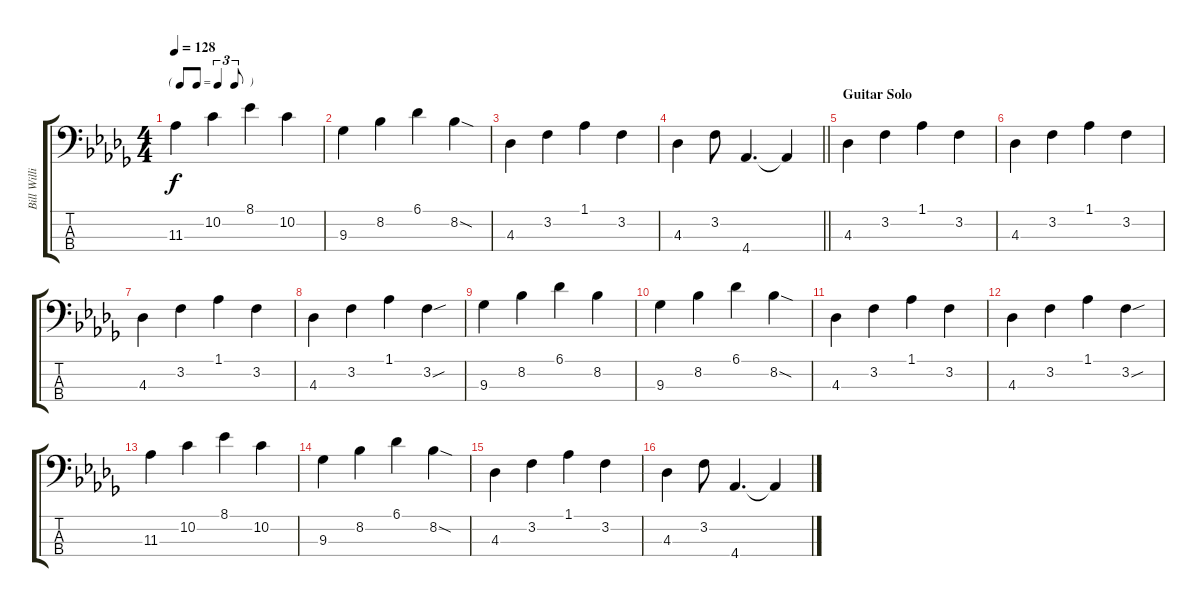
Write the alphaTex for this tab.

\track ("Bill Willis - Bass" "Bill Willi") {instrument electricbassfinger}
\staff {score tabs}
\tuning (G2 D2 A1 E1) {hide}
\ts (4 4)
\tf triplet8th
\tempo 128
\clef f4
\ks db
11.3.4{dy f} 10.2.4 8.1.4 10.2.4 |
9.3.4 8.2.4 6.1.4 8.2{sod}.4 |
4.3.4 3.2.4 1.1.4 3.2.4 |
\barLineRight lightlight
4.3.4 3.2.8 4.4.4{d} 4.4{t}.4 |
\section ("" "Guitar Solo")
4.3.4 3.2.4 1.1.4 3.2.4 |
4.3.4 3.2.4 1.1.4 3.2.4 |
4.3.4 3.2.4 1.1.4 3.2.4 |
4.3.4 3.2.4 1.1.4 3.2{sou}.4 |
9.3.4 8.2.4 6.1.4 8.2.4 |
9.3.4 8.2.4 6.1.4 8.2{sod}.4 |
4.3.4 3.2.4 1.1.4 3.2.4 |
4.3.4 3.2.4 1.1.4 3.2{sou}.4 |
11.3.4 10.2.4 8.1.4 10.2.4 |
9.3.4 8.2.4 6.1.4 8.2{sod}.4 |
4.3.4 3.2.4 1.1.4 3.2.4 |
4.3.4 3.2.8 4.4.4{d} 4.4{t}.4
